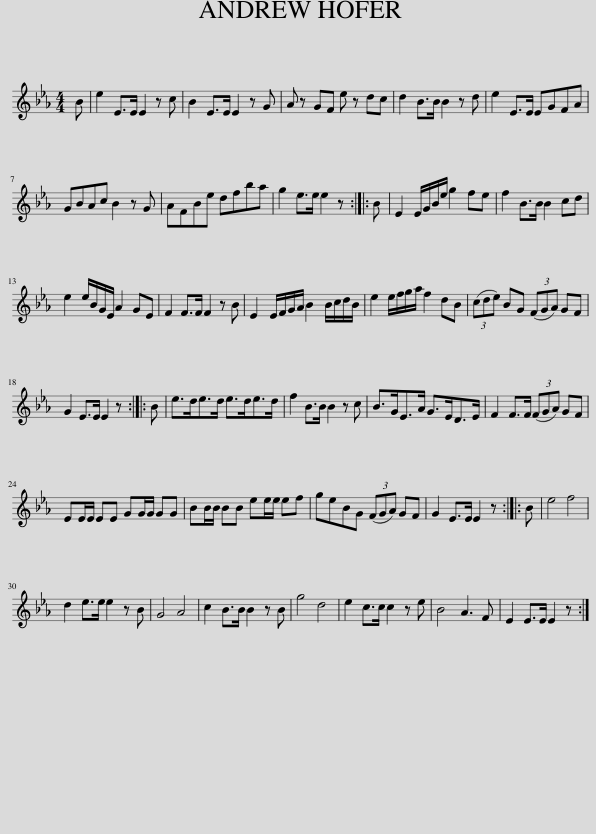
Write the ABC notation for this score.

X:1
L:1/8
M:4/4
I:linebreak $
K:Eb
V:1 treble
V:1
 B | e2 E>E E2 z c | B2 E>E E2 z G | A z GF e z dc | d2 B>B B2 z d | %5
 e2 E>E EGFA |$ GBAc B2 z G | AFBe dfba | g2 e>e e2 z :: B | %10
 E2 E/G/B/e/ g2 fe | f2 B>B B2 cd |$ e2 e/B/G/E/ A2 GE | F2 F>F F2 z B | E2 E/F/G/A/ B2 B/c/d/B/ | %15
 e2 e/f/g/a/ f2 dB | (3(cde) BG (3(FGA) GF |$ G2 E>E E2 z :: B | e>de>d e>de>d | %20
 f2 B>B B2 z c | B>GE>A G>ED>E | F2 F>F (3(FGA) GF |$ EE/E/ EE GG/G/ GG | BB/B/ BB ee/e/ ef | %25
 geBG (3(FGA) GF | G2 E>E E2 z :: B | e4 f4 |$ d2 e>e e2 z B | %30
 G4 A4 | c2 B>B B2 z B | g4 d4 | e2 c>c c2 z e | B4 A3 F | %35
 E2 E>E E2 z :| %36
